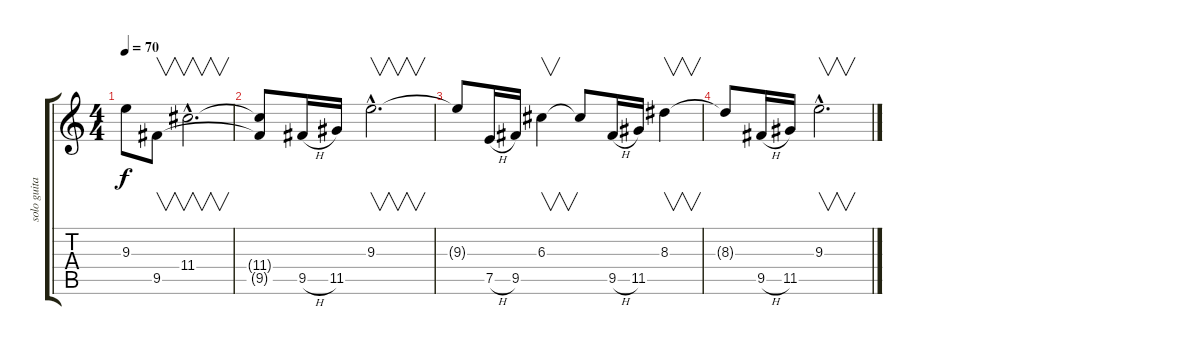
\track ("solo guitar" "solo guita") {instrument distortionguitar}
\staff {score tabs}
\tuning (E4 B3 G3 D3 A2 E2) {hide}
\ts (4 4)
\tempo 70
\clef g2
\ks c
9.3{t}.8{dy f} 9.5.8{v} 11.4{hac}.2{v d} |
(11.4{t} 9.5{t}).8 9.5{h}.16 11.5.16 9.3{hac}.2{v d} |
9.3{t}.8 7.5{h}.16 9.5.16 6.3.4{v} 6.3{t}.8 9.5{h}.16 11.5.16 8.3.4{v} |
8.3{t}.8 9.5{h}.16 11.5.16 9.3{hac}.2{v d}
